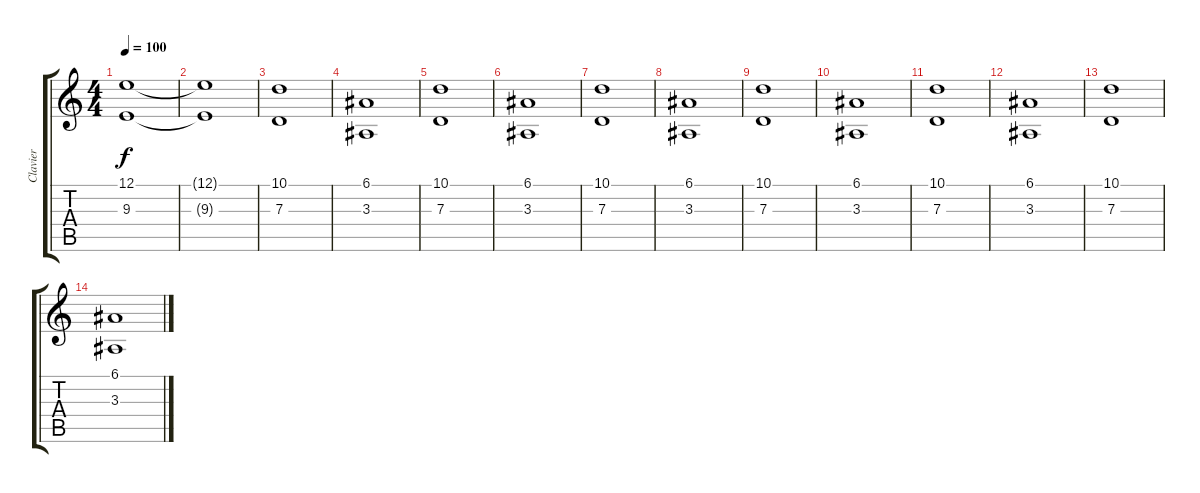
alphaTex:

\track ("Clavier" "Clavier") {instrument stringensemble1}
\staff {score tabs}
\tuning (E4 B3 G3 D3 A2 D2) {hide}
\ts (4 4)
\tempo 100
\clef g2
\ks c
(12.1 9.3).1{dy f} |
(12.1{t} 9.3{t}).1 |
(10.1 7.3).1 |
(6.1 3.3).1 |
(10.1 7.3).1 |
(6.1 3.3).1 |
(10.1 7.3).1 |
(6.1 3.3).1 |
(10.1 7.3).1 |
(6.1 3.3).1 |
(10.1 7.3).1 |
(6.1 3.3).1 |
(10.1 7.3).1 |
(6.1 3.3).1
